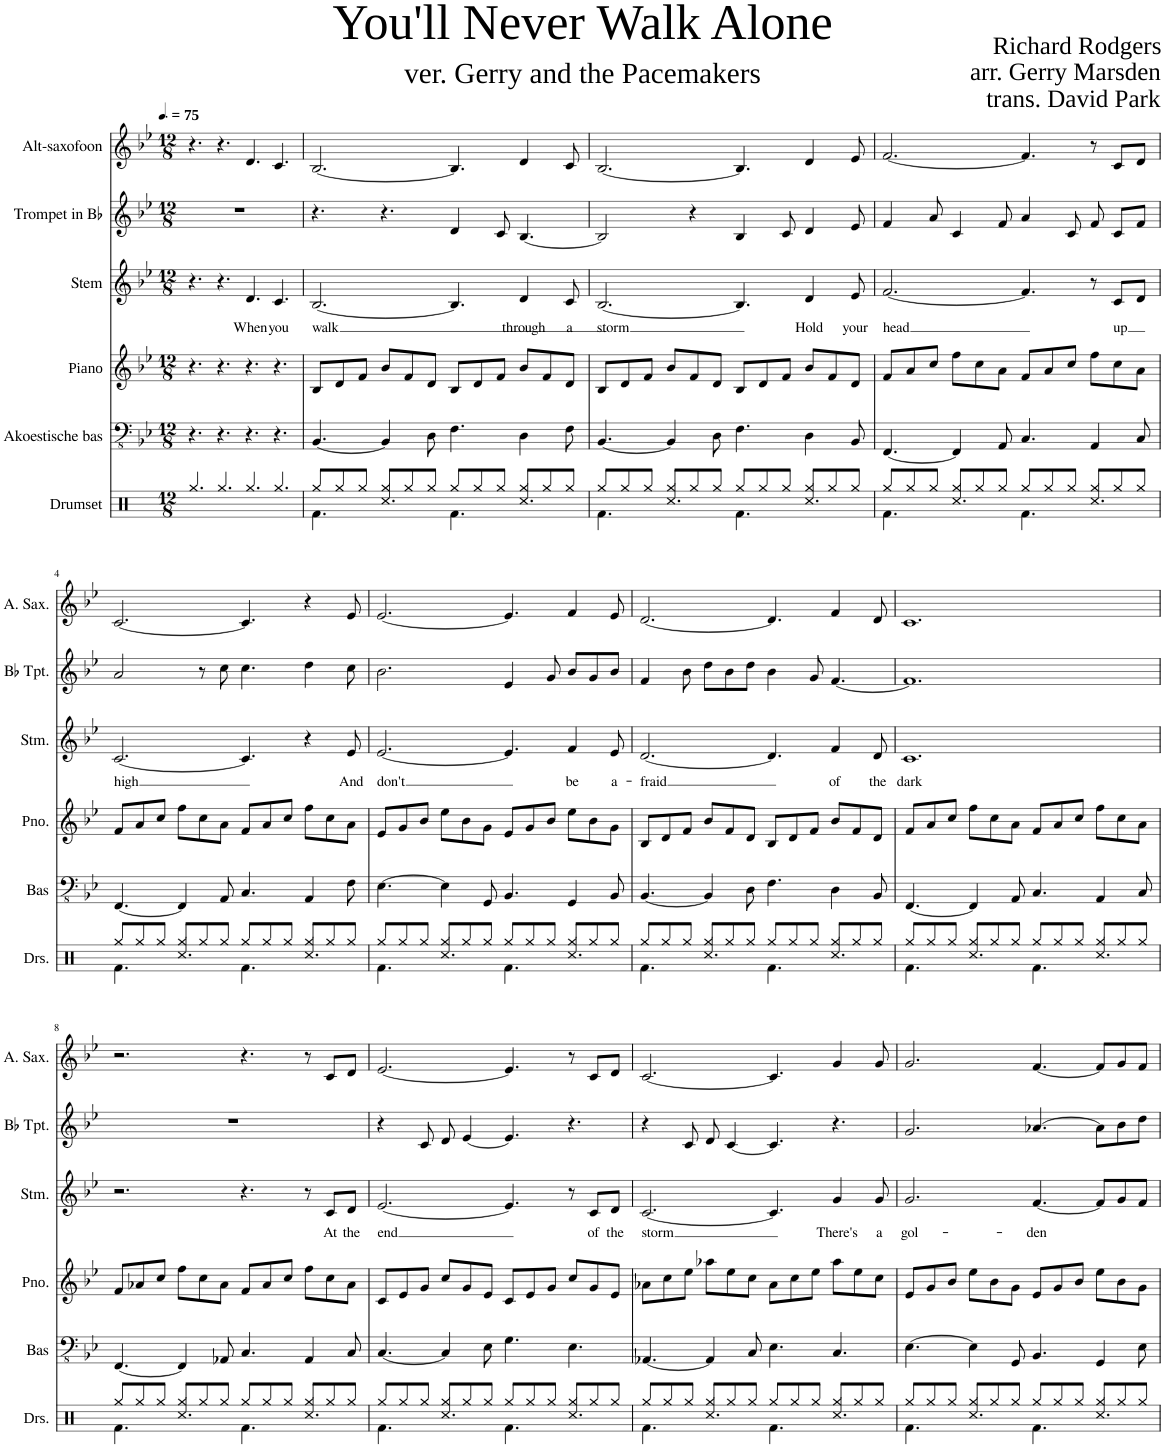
**kern	**kern	**kern	**kern	**text	**kern	**kern
*part6	*part5	*part4	*part3	*part3	*part2	*part1
*staff6	*staff5	*staff4	*staff3	*staff3	*staff2	*staff1
*I"Drumset	*I"Akoestische bas	*I"Piano	*I"Stem	*	*I"Trompet in Bb	*I"Alt-saxofoon
*I'Drs.	*I'Bas	*I'Pno.	*I'Stm.	*	*	*I'A. Sax.
*clefX	*clefFv4	*clefG2	*clefG2	*	*clefG2	*clefG2
*	*	*	*	*	*ITrd1c2	*ITrd5c9
*k[]	*k[b-e-]	*k[b-e-]	*k[b-e-]	*	*k[b-e-]	*k[b-e-]
*M12/8	*M12/8	*M12/8	*M12/8	*	*M12/8	*M12/8
*MM113	*MM113	*MM113	*MM113	*	*MM113	*MM113
=	=	=	=	=	=	=
4.Rgg/	4.r	4.r	4.r	.	1.r	4.r
4.Rgg/	4.r	4.r	4.r	.	.	4.r
!	!	!	!	!LO:LY:b	!	!
4.Rgg/	4.r	4.r	4.d/	When	.	4.d/
!	!	!	!	!LO:LY:b	!	!
4.Rgg/	4.r	4.r	4.c/	you	.	4.c/
=1	=1	=1	=1	=1	=1	=1
*^	*	*	*	*	*	*
!	!	!	!	!	!LO:LY:b	!	!
8Rgg/L	4.Rf\	[4.BBB-/	8B-/L	[2.B-/	walk	4.r	[2.B-/
8Rgg/	.	.	8d/	.	.	.	.
8Rgg/J	.	.	8f/J	.	.	.	.
8Rgg/L	4.Rcc/	4BBB-/]	8b-/L	.	.	4.r	.
8Rgg/	.	.	8f/	.	.	.	.
8Rgg/J	.	8DD\	8d/J	.	.	.	.
8Rgg/L	4.Rf\	4.FF\	8B-/L	4.B-/]	.	4d/	4.B-/]
8Rgg/	.	.	8d/	.	.	.	.
8Rgg/J	.	.	8f/J	.	.	8c/	.
!	!	!	!	!	!LO:LY:b	!	!
8Rgg/L	4.Rcc/	4DD\	8b-/L	4d/	through	[4.B-/	4d/
8Rgg/	.	.	8f/	.	.	.	.
!	!	!	!	!	!LO:LY:b	!	!
8Rgg/J	.	8FF\	8d/J	8c/	a	.	8c/
=2	=2	=2	=2	=2	=2	=2	=2
!	!	!	!	!	!LO:LY:b	!	!
8Rgg/L	4.Rf\	[4.BBB-/	8B-/L	[2.B-/	storm	2B-/]	[2.B-/
8Rgg/	.	.	8d/	.	.	.	.
8Rgg/J	.	.	8f/J	.	.	.	.
8Rgg/L	4.Rcc/	4BBB-/]	8b-/L	.	.	.	.
8Rgg/	.	.	8f/	.	.	4r	.
8Rgg/J	.	8DD\	8d/J	.	.	.	.
8Rgg/L	4.Rf\	4.FF\	8B-/L	4.B-/]	.	4B-/	4.B-/]
8Rgg/	.	.	8d/	.	.	.	.
8Rgg/J	.	.	8f/J	.	.	8c/	.
!	!	!	!	!	!LO:LY:b	!	!
8Rgg/L	4.Rcc/	4DD\	8b-/L	4d/	Hold	4d/	4d/
8Rgg/	.	.	8f/	.	.	.	.
!	!	!	!	!	!LO:LY:b	!	!
8Rgg/J	.	8BBB-/	8d/J	8e-/	your	8e-/	8e-/
=3	=3	=3	=3	=3	=3	=3	=3
!	!	!	!	!	!LO:LY:b	!	!
8Rgg/L	4.Rf\	[4.FFF/	8f/L	[2.f/	head	4f/	[2.f/
8Rgg/	.	.	8a/	.	.	.	.
8Rgg/J	.	.	8cc/J	.	.	8a/	.
8Rgg/L	4.Rcc/	4FFF/]	8ff\L	.	.	4c/	.
8Rgg/	.	.	8cc\	.	.	.	.
8Rgg/J	.	8AAA/	8a\J	.	.	8f/	.
8Rgg/L	4.Rf\	4.CC/	8f/L	4.f/]	.	4a/	4.f/]
8Rgg/	.	.	8a/	.	.	.	.
8Rgg/J	.	.	8cc/J	.	.	8c/	.
8Rgg/L	4.Rcc/	4AAA/	8ff\L	8r	.	8f/	8r
!	!	!	!	!	!LO:LY:b	!	!
8Rgg/	.	.	8cc\	8c/L	up	8c/L	8c/L
8Rgg/J	.	8CC/	8a\J	8d/J	.	8f/J	8d/J
!!LO:LB:g=z
=4	=4	=4	=4	=4	=4	=4	=4
!	!	!	!	!	!LO:LY:b	!	!
8Rgg/L	4.Rf\	[4.FFF/	8f/L	[2.c/	high	2a/	[2.c/
8Rgg/	.	.	8a/	.	.	.	.
8Rgg/J	.	.	8cc/J	.	.	.	.
8Rgg/L	4.Rcc/	4FFF/]	8ff\L	.	.	.	.
8Rgg/	.	.	8cc\	.	.	8r	.
8Rgg/J	.	8AAA/	8a\J	.	.	8cc\	.
8Rgg/L	4.Rf\	4.CC/	8f/L	4.c/]	.	4.cc\	4.c/]
8Rgg/	.	.	8a/	.	.	.	.
8Rgg/J	.	.	8cc/J	.	.	.	.
8Rgg/L	4.Rcc/	4AAA/	8ff\L	4r	.	4dd\	4r
8Rgg/	.	.	8cc\	.	.	.	.
!	!	!	!	!	!LO:LY:b	!	!
8Rgg/J	.	8FF\	8a\J	8e-/	And	8cc\	8e-/
=5	=5	=5	=5	=5	=5	=5	=5
!	!	!	!	!	!LO:LY:b	!	!
8Rgg/L	4.Rf\	[4.EE-\	8e-/L	[2.e-/	don't	2.b-\	[2.e-/
8Rgg/	.	.	8g/	.	.	.	.
8Rgg/J	.	.	8b-/J	.	.	.	.
8Rgg/L	4.Rcc/	4EE-\]	8ee-\L	.	.	.	.
8Rgg/	.	.	8b-\	.	.	.	.
8Rgg/J	.	8GGG/	8g\J	.	.	.	.
8Rgg/L	4.Rf\	4.BBB-/	8e-/L	4.e-/]	.	4e-/	4.e-/]
8Rgg/	.	.	8g/	.	.	.	.
8Rgg/J	.	.	8b-/J	.	.	8g/	.
!	!	!	!	!	!LO:LY:b	!	!
8Rgg/L	4.Rcc/	4GGG/	8ee-\L	4f/	be	8b-/L	4f/
8Rgg/	.	.	8b-\	.	.	8g/	.
!	!	!	!	!	!LO:LY:b	!	!
8Rgg/J	.	8BBB-/	8g\J	8e-/	a-	8b-/J	8e-/
=6	=6	=6	=6	=6	=6	=6	=6
!	!	!	!	!	!LO:LY:b	!	!
8Rgg/L	4.Rf\	[4.BBB-/	8B-/L	[2.d/	-fraid	4f/	[2.d/
8Rgg/	.	.	8d/	.	.	.	.
8Rgg/J	.	.	8f/J	.	.	8b-\	.
8Rgg/L	4.Rcc/	4BBB-/]	8b-/L	.	.	8dd\L	.
8Rgg/	.	.	8f/	.	.	8b-\	.
8Rgg/J	.	8DD\	8d/J	.	.	8dd\J	.
8Rgg/L	4.Rf\	4.FF\	8B-/L	4.d/]	.	4b-\	4.d/]
8Rgg/	.	.	8d/	.	.	.	.
8Rgg/J	.	.	8f/J	.	.	8g/	.
!	!	!	!	!	!LO:LY:b	!	!
8Rgg/L	4.Rcc/	4DD\	8b-/L	4f/	of	[4.f/	4f/
8Rgg/	.	.	8f/	.	.	.	.
!	!	!	!	!	!LO:LY:b	!	!
8Rgg/J	.	8BBB-/	8d/J	8d/	the	.	8d/
=7	=7	=7	=7	=7	=7	=7	=7
!	!	!	!	!	!LO:LY:b	!	!
8Rgg/L	4.Rf\	[4.FFF/	8f/L	1.c	dark	1.f]	1.c
8Rgg/	.	.	8a/	.	.	.	.
8Rgg/J	.	.	8cc/J	.	.	.	.
8Rgg/L	4.Rcc/	4FFF/]	8ff\L	.	.	.	.
8Rgg/	.	.	8cc\	.	.	.	.
8Rgg/J	.	8AAA/	8a\J	.	.	.	.
8Rgg/L	4.Rf\	4.CC/	8f/L	.	.	.	.
8Rgg/	.	.	8a/	.	.	.	.
8Rgg/J	.	.	8cc/J	.	.	.	.
8Rgg/L	4.Rcc/	4AAA/	8ff\L	.	.	.	.
8Rgg/	.	.	8cc\	.	.	.	.
8Rgg/J	.	8CC/	8a\J	.	.	.	.
!!LO:LB:g=z
=8	=8	=8	=8	=8	=8	=8	=8
8Rgg/L	4.Rf\	[4.FFF/	8f/L	2.r	.	1.r	2.r
8Rgg/	.	.	8a-X/	.	.	.	.
8Rgg/J	.	.	8cc/J	.	.	.	.
8Rgg/L	4.Rcc/	4FFF/]	8ff\L	.	.	.	.
8Rgg/	.	.	8cc\	.	.	.	.
8Rgg/J	.	8AAA-X/	8a-\J	.	.	.	.
8Rgg/L	4.Rf\	4.CC/	8f/L	4.r	.	.	4.r
8Rgg/	.	.	8a-/	.	.	.	.
8Rgg/J	.	.	8cc/J	.	.	.	.
8Rgg/L	4.Rcc/	4AAA-/	8ff\L	8r	.	.	8r
!	!	!	!	!	!LO:LY:b	!	!
8Rgg/	.	.	8cc\	8c/L	At	.	8c/L
!	!	!	!	!	!LO:LY:b	!	!
8Rgg/J	.	8CC/	8a-\J	8d/J	the	.	8d/J
=9	=9	=9	=9	=9	=9	=9	=9
!	!	!	!	!	!LO:LY:b	!	!
8Rgg/L	4.Rf\	[4.CC/	8c/L	[2.e-/	end	4r	[2.e-/
8Rgg/	.	.	8e-/	.	.	.	.
8Rgg/J	.	.	8g/J	.	.	8c/	.
8Rgg/L	4.Rcc/	4CC/]	8cc/L	.	.	8d/	.
8Rgg/	.	.	8g/	.	.	[4e-/	.
8Rgg/J	.	8EE-\	8e-/J	.	.	.	.
8Rgg/L	4.Rf\	4.GG\	8c/L	4.e-/]	.	4.e-/]	4.e-/]
8Rgg/	.	.	8e-/	.	.	.	.
8Rgg/J	.	.	8g/J	.	.	.	.
8Rgg/L	4.Rcc/	4.EE-\	8cc/L	8r	.	4.r	8r
!	!	!	!	!	!LO:LY:b	!	!
8Rgg/	.	.	8g/	8c/L	of	.	8c/L
!	!	!	!	!	!LO:LY:b	!	!
8Rgg/J	.	.	8e-/J	8d/J	the	.	8d/J
=10	=10	=10	=10	=10	=10	=10	=10
!	!	!	!	!	!LO:LY:b	!	!
8Rgg/L	4.Rf\	[4.AAA-X/	8a-X\L	[2.c/	storm	4r	[2.c/
8Rgg/	.	.	8cc\	.	.	.	.
8Rgg/J	.	.	8ee-\J	.	.	8c/	.
8Rgg/L	4.Rcc/	4AAA-/]	8aa-X\L	.	.	8d/	.
8Rgg/	.	.	8ee-\	.	.	[4c/	.
8Rgg/J	.	8CC/	8cc\J	.	.	.	.
8Rgg/L	4.Rf\	4.EE-\	8a-\L	4.c/]	.	4.c/]	4.c/]
8Rgg/	.	.	8cc\	.	.	.	.
8Rgg/J	.	.	8ee-\J	.	.	.	.
!	!	!	!	!	!LO:LY:b	!	!
8Rgg/L	4.Rcc/	4.CC/	8aa-\L	4g/	There's	4.r	4g/
8Rgg/	.	.	8ee-\	.	.	.	.
!	!	!	!	!	!LO:LY:b	!	!
8Rgg/J	.	.	8cc\J	8g/	a	.	8g/
=11	=11	=11	=11	=11	=11	=11	=11
!	!	!	!	!	!LO:LY:b	!	!
8Rgg/L	4.Rf\	[4.EE-\	8e-/L	2.g/	gol-	2.g/	2.g/
8Rgg/	.	.	8g/	.	.	.	.
8Rgg/J	.	.	8b-/J	.	.	.	.
8Rgg/L	4.Rcc/	4EE-\]	8ee-\L	.	.	.	.
8Rgg/	.	.	8b-\	.	.	.	.
8Rgg/J	.	8GGG/	8g\J	.	.	.	.
!	!	!	!	!	!LO:LY:b	!	!
8Rgg/L	4.Rf\	4.BBB-/	8e-/L	[4.f/	-den	[4.a-X/	[4.f/
8Rgg/	.	.	8g/	.	.	.	.
8Rgg/J	.	.	8b-/J	.	.	.	.
8Rgg/L	4.Rcc/	4GGG/	8ee-\L	8f/L]	.	8a-\L]	8f/L]
8Rgg/	.	.	8b-\	8g/	.	8b-\	8g/
8Rgg/J	.	8EE-\	8g\J	8f/J	.	8dd\J	8f/J
*v	*v	*	*	*	*	*	*
=	=	=	=	=	=	=
*-	*-	*-	*-	*-	*-	*-
